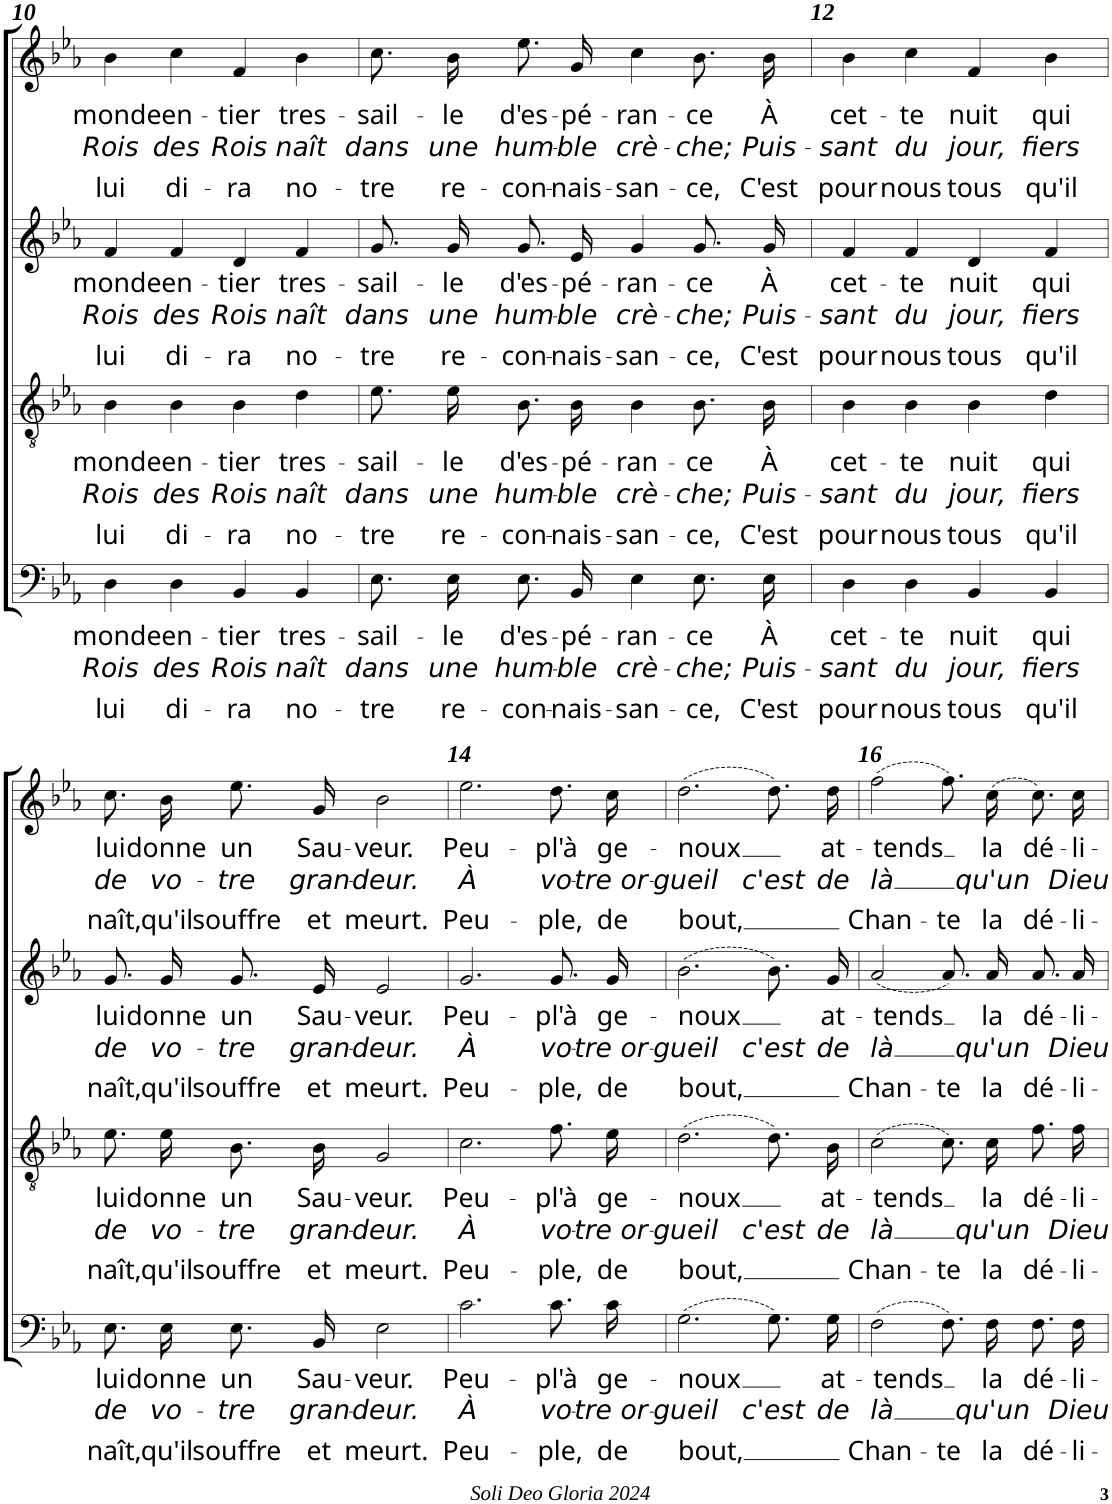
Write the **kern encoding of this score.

**kern	**text	**text	**text	**kern	**text	**text	**text	**kern	**text	**text	**text	**kern	**text	**text	**text
*part4	*part4	*part4	*part4	*part3	*part3	*part3	*part3	*part2	*part2	*part2	*part2	*part1	*part1	*part1	*part1
*staff4	*staff4	*staff4	*staff4	*staff3	*staff3	*staff3	*staff3	*staff2	*staff2	*staff2	*staff2	*staff1	*staff1	*staff1	*staff1
*I"Bas	*	*	*	*I"Tenor	*	*	*	*I"Alt	*	*	*	*I"Sopraan	*	*	*
*I'B	*	*	*	*I'T	*	*	*	*I'A	*	*	*	*	*	*	*
!!LO:PB:g=z
*clefF4	*	*	*	*clefGv2	*	*	*	*clefG2	*	*	*	*clefG2	*	*	*
*k[b-e-a-]	*	*	*	*k[b-e-a-]	*	*	*	*k[b-e-a-]	*	*	*	*k[b-e-a-]	*	*	*
*E-:	*	*	*	*E-:	*	*	*	*E-:	*	*	*	*E-:	*	*	*
*M4/4	*	*	*	*M4/4	*	*	*	*M4/4	*	*	*	*M4/4	*	*	*
*met(c)	*	*	*	*met(c)	*	*	*	*met(c)	*	*	*	*met(c)	*	*	*
=10	=10	=10	=10	=10	=10	=10	=10	=10	=10	=10	=10	=10	=10	=10	=10
!	!LO:LY:b	!LO:LY:b	!LO:LY:b	!	!LO:LY:b	!LO:LY:b	!LO:LY:b	!	!LO:LY:b	!LO:LY:b	!LO:LY:b	!	!LO:LY:b	!LO:LY:b	!LO:LY:b
4D\	monde	Rois	lui	4B-\	monde	Rois	lui	4f/	monde	Rois	lui	4b-\	monde	Rois	lui
!	!LO:LY:b	!LO:LY:b	!LO:LY:b	!	!LO:LY:b	!LO:LY:b	!LO:LY:b	!	!LO:LY:b	!LO:LY:b	!LO:LY:b	!	!LO:LY:b	!LO:LY:b	!LO:LY:b
4D\	en-	des	di-	4B-\	en-	des	di-	4f/	en-	des	di-	4cc\	en-	des	di-
!	!LO:LY:b	!LO:LY:b	!LO:LY:b	!	!LO:LY:b	!LO:LY:b	!LO:LY:b	!	!LO:LY:b	!LO:LY:b	!LO:LY:b	!	!LO:LY:b	!LO:LY:b	!LO:LY:b
4BB-/	-tier	Rois	-ra	4B-\	-tier	Rois	-ra	4d/	-tier	Rois	-ra	4f/	-tier	Rois	-ra
!	!LO:LY:b	!LO:LY:b	!LO:LY:b	!	!LO:LY:b	!LO:LY:b	!LO:LY:b	!	!LO:LY:b	!LO:LY:b	!LO:LY:b	!	!LO:LY:b	!LO:LY:b	!LO:LY:b
4BB-/	tres-	naît	no-	4d\	tres-	naît	no-	4f/	tres-	naît	no-	4b-\	tres-	naît	no-
=11	=11	=11	=11	=11	=11	=11	=11	=11	=11	=11	=11	=11	=11	=11	=11
!	!LO:LY:b	!LO:LY:b	!LO:LY:b	!	!LO:LY:b	!LO:LY:b	!LO:LY:b	!	!LO:LY:b	!LO:LY:b	!LO:LY:b	!	!LO:LY:b	!LO:LY:b	!LO:LY:b
8.E-\L	-sail-	dans	-tre	8.e-\L	-sail-	dans	-tre	8.g/L	-sail-	dans	-tre	8.cc\L	-sail-	dans	-tre
!	!LO:LY:b	!LO:LY:b	!LO:LY:b	!	!LO:LY:b	!LO:LY:b	!LO:LY:b	!	!LO:LY:b	!LO:LY:b	!LO:LY:b	!	!LO:LY:b	!LO:LY:b	!LO:LY:b
16E-\Jk	-le	une	re-	16e-\Jk	-le	une	re-	16g/Jk	-le	une	re-	16b-\Jk	-le	une	re-
!	!LO:LY:b	!LO:LY:b	!LO:LY:b	!	!LO:LY:b	!LO:LY:b	!LO:LY:b	!	!LO:LY:b	!LO:LY:b	!LO:LY:b	!	!LO:LY:b	!LO:LY:b	!LO:LY:b
8.E-/L	d'es-	hum-	-con-	8.B-\L	d'es-	hum-	-con-	8.g/L	d'es-	hum-	-con-	8.ee-\L	d'es-	hum-	-con-
!	!LO:LY:b	!LO:LY:b	!LO:LY:b	!	!LO:LY:b	!LO:LY:b	!LO:LY:b	!	!LO:LY:b	!LO:LY:b	!LO:LY:b	!	!LO:LY:b	!LO:LY:b	!LO:LY:b
16BB-/Jk	-pé-	-ble	-nais-	16B-\Jk	-pé-	-ble	-nais-	16e-/Jk	-pé-	-ble	-nais-	16g\Jk	-pé-	-ble	-nais-
!	!LO:LY:b	!LO:LY:b	!LO:LY:b	!	!LO:LY:b	!LO:LY:b	!LO:LY:b	!	!LO:LY:b	!LO:LY:b	!LO:LY:b	!	!LO:LY:b	!LO:LY:b	!LO:LY:b
4E-\	-ran-	crè-	-san-	4B-\	-ran-	crè-	-san-	4g/	-ran-	crè-	-san-	4cc\	-ran-	crè-	-san-
!	!LO:LY:b	!LO:LY:b	!LO:LY:b	!	!LO:LY:b	!LO:LY:b	!LO:LY:b	!	!LO:LY:b	!LO:LY:b	!LO:LY:b	!	!LO:LY:b	!LO:LY:b	!LO:LY:b
8.E-\L	-ce	-che;	-ce,	8.B-\L	-ce	-che;	-ce,	8.g/L	-ce	-che;	-ce,	8.b-\L	-ce	-che;	-ce,
!	!LO:LY:b	!LO:LY:b	!LO:LY:b	!	!LO:LY:b	!LO:LY:b	!LO:LY:b	!	!LO:LY:b	!LO:LY:b	!LO:LY:b	!	!LO:LY:b	!LO:LY:b	!LO:LY:b
16E-\Jk	À	Puis-	C'est	16B-\Jk	À	Puis-	C'est	16g/Jk	À	Puis-	C'est	16b-\Jk	À	Puis-	C'est
=12	=12	=12	=12	=12	=12	=12	=12	=12	=12	=12	=12	=12	=12	=12	=12
!	!LO:LY:b	!LO:LY:b	!LO:LY:b	!	!LO:LY:b	!LO:LY:b	!LO:LY:b	!	!LO:LY:b	!LO:LY:b	!LO:LY:b	!	!LO:LY:b	!LO:LY:b	!LO:LY:b
4D\	cet-	-sant	pour	4B-\	cet-	-sant	pour	4f/	cet-	-sant	pour	4b-\	cet-	-sant	pour
!	!LO:LY:b	!LO:LY:b	!LO:LY:b	!	!LO:LY:b	!LO:LY:b	!LO:LY:b	!	!LO:LY:b	!LO:LY:b	!LO:LY:b	!	!LO:LY:b	!LO:LY:b	!LO:LY:b
4D\	-te	du	nous	4B-\	-te	du	nous	4f/	-te	du	nous	4cc\	-te	du	nous
!	!LO:LY:b	!LO:LY:b	!LO:LY:b	!	!LO:LY:b	!LO:LY:b	!LO:LY:b	!	!LO:LY:b	!LO:LY:b	!LO:LY:b	!	!LO:LY:b	!LO:LY:b	!LO:LY:b
4BB-/	nuit	jour,	tous	4B-\	nuit	jour,	tous	4d/	nuit	jour,	tous	4f/	nuit	jour,	tous
!	!LO:LY:b	!LO:LY:b	!LO:LY:b	!	!LO:LY:b	!LO:LY:b	!LO:LY:b	!	!LO:LY:b	!LO:LY:b	!LO:LY:b	!	!LO:LY:b	!LO:LY:b	!LO:LY:b
4BB-/	qui	fiers	qu'il	4d\	qui	fiers	qu'il	4f/	qui	fiers	qu'il	4b-\	qui	fiers	qu'il
!!LO:LB:g=z
=13	=13	=13	=13	=13	=13	=13	=13	=13	=13	=13	=13	=13	=13	=13	=13
!	!LO:LY:b	!LO:LY:b	!LO:LY:b	!	!LO:LY:b	!LO:LY:b	!LO:LY:b	!	!LO:LY:b	!LO:LY:b	!LO:LY:b	!	!LO:LY:b	!LO:LY:b	!LO:LY:b
8.E-\L	lui	de	naît,	8.e-\L	lui	de	naît,	8.g/L	lui	de	naît,	8.cc\L	lui	de	naît,
!	!LO:LY:b	!LO:LY:b	!LO:LY:b	!	!LO:LY:b	!LO:LY:b	!LO:LY:b	!	!LO:LY:b	!LO:LY:b	!LO:LY:b	!	!LO:LY:b	!LO:LY:b	!LO:LY:b
16E-\Jk	donne	vo-	qu'il	16e-\Jk	donne	vo-	qu'il	16g/Jk	donne	vo-	qu'il	16b-\Jk	donne	vo-	qu'il
!	!LO:LY:b	!LO:LY:b	!LO:LY:b	!	!LO:LY:b	!LO:LY:b	!LO:LY:b	!	!LO:LY:b	!LO:LY:b	!LO:LY:b	!	!LO:LY:b	!LO:LY:b	!LO:LY:b
8.E-/L	un	-tre	souffre	8.B-\L	un	-tre	souffre	8.g/L	un	-tre	souffre	8.ee-\L	un	-tre	souffre
!	!LO:LY:b	!LO:LY:b	!LO:LY:b	!	!LO:LY:b	!LO:LY:b	!LO:LY:b	!	!LO:LY:b	!LO:LY:b	!LO:LY:b	!	!LO:LY:b	!LO:LY:b	!LO:LY:b
16BB-/Jk	Sau-	gran-	et	16B-\Jk	Sau-	gran-	et	16e-/Jk	Sau-	gran-	et	16g\Jk	Sau-	gran-	et
!	!LO:LY:b	!LO:LY:b	!LO:LY:b	!	!LO:LY:b	!LO:LY:b	!LO:LY:b	!	!LO:LY:b	!LO:LY:b	!LO:LY:b	!	!LO:LY:b	!LO:LY:b	!LO:LY:b
2E-\	-veur.	-deur.	meurt.	2G/	-veur.	-deur.	meurt.	2e-/	-veur.	-deur.	meurt.	2b-\	-veur.	-deur.	meurt.
=14	=14	=14	=14	=14	=14	=14	=14	=14	=14	=14	=14	=14	=14	=14	=14
!	!LO:LY:b	!LO:LY:b	!LO:LY:b	!	!LO:LY:b	!LO:LY:b	!LO:LY:b	!	!LO:LY:b	!LO:LY:b	!LO:LY:b	!	!LO:LY:b	!LO:LY:b	!LO:LY:b
2.c\	Peu-	À	Peu-	2.c\	Peu-	À	Peu-	2.g/	Peu-	À	Peu-	2.ee-\	Peu-	À	Peu-
!	!LO:LY:b	!LO:LY:b	!LO:LY:b	!	!LO:LY:b	!LO:LY:b	!LO:LY:b	!	!LO:LY:b	!LO:LY:b	!LO:LY:b	!	!LO:LY:b	!LO:LY:b	!LO:LY:b
8.c\L	pl'à	vo-	-ple,	8.f\L	pl'à	vo-	-ple,	8.g/L	pl'à	vo-	-ple,	8.dd\L	pl'à	vo-	-ple,
!	!LO:LY:b	!LO:LY:b	!LO:LY:b	!	!LO:LY:b	!LO:LY:b	!LO:LY:b	!	!LO:LY:b	!LO:LY:b	!LO:LY:b	!	!LO:LY:b	!LO:LY:b	!LO:LY:b
16c\Jk	ge-	tre or-	de	16e-\Jk	ge-	tre or-	de	16g/Jk	ge-	tre or-	de	16cc\Jk	ge-	tre or-	de
=15	=15	=15	=15	=15	=15	=15	=15	=15	=15	=15	=15	=15	=15	=15	=15
!	!LO:LY:b	!LO:LY:b	!LO:LY:b	!	!LO:LY:b	!LO:LY:b	!LO:LY:b	!	!LO:LY:b	!LO:LY:b	!LO:LY:b	!	!LO:LY:b	!LO:LY:b	!LO:LY:b
(>2.G\	-noux	-gueil	bout,	(>2.d\	-noux	-gueil	bout,	(>2.b-\	-noux	-gueil	bout,	(>2.dd\	-noux	-gueil	bout,
!	!	!LO:LY:b	!	!	!	!LO:LY:b	!	!	!	!LO:LY:b	!	!	!	!LO:LY:b	!
8.G\L)	.	c'est	.	8.d\L)	.	c'est	.	8.b-/L)	.	c'est	.	8.dd\L)	.	c'est	.
!	!LO:LY:b	!LO:LY:b	!	!	!LO:LY:b	!LO:LY:b	!	!	!LO:LY:b	!LO:LY:b	!	!	!LO:LY:b	!LO:LY:b	!
16G\Jk	at-	de	.	16B-\Jk	at-	de	.	16g/Jk	at-	de	.	16dd\Jk	at-	de	.
=16	=16	=16	=16	=16	=16	=16	=16	=16	=16	=16	=16	=16	=16	=16	=16
!	!LO:LY:b	!LO:LY:b	!LO:LY:b	!	!LO:LY:b	!LO:LY:b	!LO:LY:b	!	!LO:LY:b	!LO:LY:b	!LO:LY:b	!	!LO:LY:b	!LO:LY:b	!LO:LY:b
(>2F\	-tends	là	Chan-	(>2c\	-tends	là	Chan-	(<2a-/	-tends	là	Chan-	(>2ff\	-tends	là	Chan-
!	!	!	!LO:LY:b	!	!	!	!LO:LY:b	!	!	!	!LO:LY:b	!	!	!	!LO:LY:b
8.F\L)	.	.	-te	8.c\L)	.	.	-te	8.a-/L)	.	.	-te	8.ff\L)	.	.	-te
!	!LO:LY:b	!LO:LY:b	!LO:LY:b	!	!LO:LY:b	!LO:LY:b	!LO:LY:b	!	!LO:LY:b	!LO:LY:b	!LO:LY:b	!	!LO:LY:b	!LO:LY:b	!LO:LY:b
16F\Jk	la	qu'un	la	16c\Jk	la	qu'un	la	16a-/Jk	la	qu'un	la	(16cc\Jk	la	qu'un	la
!	!LO:LY:b	!	!LO:LY:b	!	!LO:LY:b	!	!LO:LY:b	!	!LO:LY:b	!	!LO:LY:b	!	!LO:LY:b	!	!LO:LY:b
8.F\L	dé-	.	dé-	8.f\L	dé-	.	dé-	8.a-/L	dé-	.	dé-	8.cc\L)	dé-	.	dé-
!	!LO:LY:b	!LO:LY:b	!LO:LY:b	!	!LO:LY:b	!LO:LY:b	!LO:LY:b	!	!LO:LY:b	!LO:LY:b	!LO:LY:b	!	!LO:LY:b	!LO:LY:b	!LO:LY:b
16F\Jk	-li-	Dieu	-li-	16f\Jk	-li-	Dieu	-li-	16a-/Jk	-li-	Dieu	-li-	16cc\Jk	-li-	Dieu	-li-
=	=	=	=	=	=	=	=	=	=	=	=	=	=	=	=
*-	*-	*-	*-	*-	*-	*-	*-	*-	*-	*-	*-	*-	*-	*-	*-
